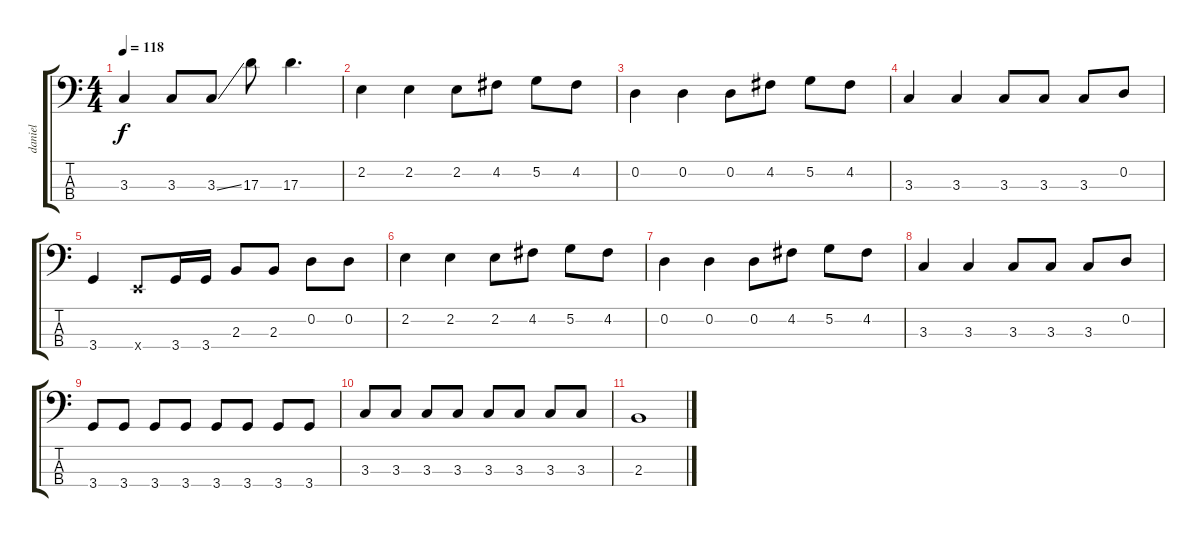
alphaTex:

\track ("daniel" "daniel") {instrument electricbasspick}
\staff {score tabs}
\tuning (G2 D2 A1 E1) {hide}
\ts (4 4)
\tempo 118
\clef f4
\ks c
3.3.4{dy f} 3.3.8 3.3{ss}.8 17.3.8 17.3.4{d} |
2.2.4 2.2.4 2.2.8 4.2.8 5.2.8 4.2.8 |
0.2.4 0.2.4 0.2.8 4.2.8 5.2.8 4.2.8 |
3.3.4 3.3.4 3.3.8 3.3.8 3.3.8 0.2.8 |
3.4.4 0.4{x}.8 3.4.16 3.4.16 2.3.8 2.3.8 0.2.8 0.2.8 |
2.2.4 2.2.4 2.2.8 4.2.8 5.2.8 4.2.8 |
0.2.4 0.2.4 0.2.8 4.2.8 5.2.8 4.2.8 |
3.3.4 3.3.4 3.3.8 3.3.8 3.3.8 0.2.8 |
3.4.8 3.4.8 3.4.8 3.4.8 3.4.8 3.4.8 3.4.8 3.4.8 |
3.3.8 3.3.8 3.3.8 3.3.8 3.3.8 3.3.8 3.3.8 3.3.8 |
2.3.1
